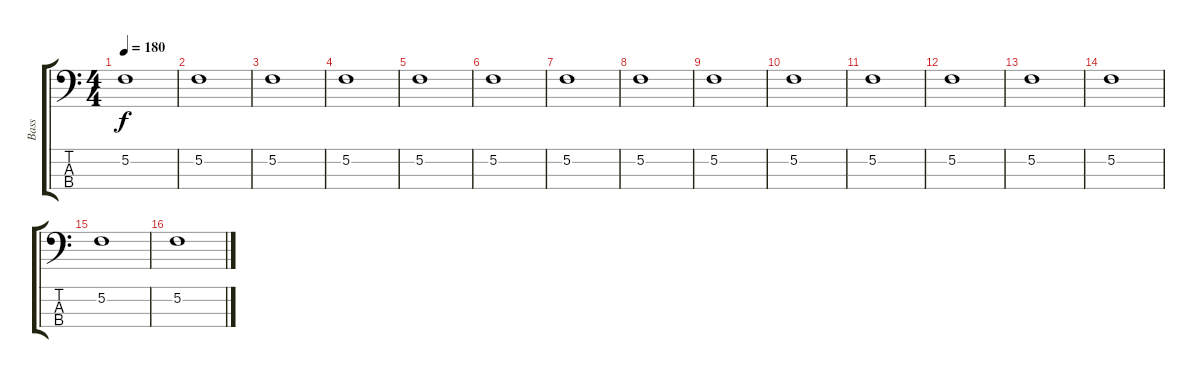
\track ("Bass" "Bass") {instrument electricbasspick}
\staff {score tabs}
\tuning (F2 C2 G1 D1) {hide}
\ts (4 4)
\tempo 180
\clef f4
\ks c
5.2.1{dy f} |
5.2.1 |
5.2.1 |
5.2.1 |
5.2.1 |
5.2.1 |
5.2.1 |
5.2.1 |
5.2.1 |
5.2.1 |
5.2.1 |
5.2.1 |
5.2.1 |
5.2.1 |
5.2.1 |
5.2.1
